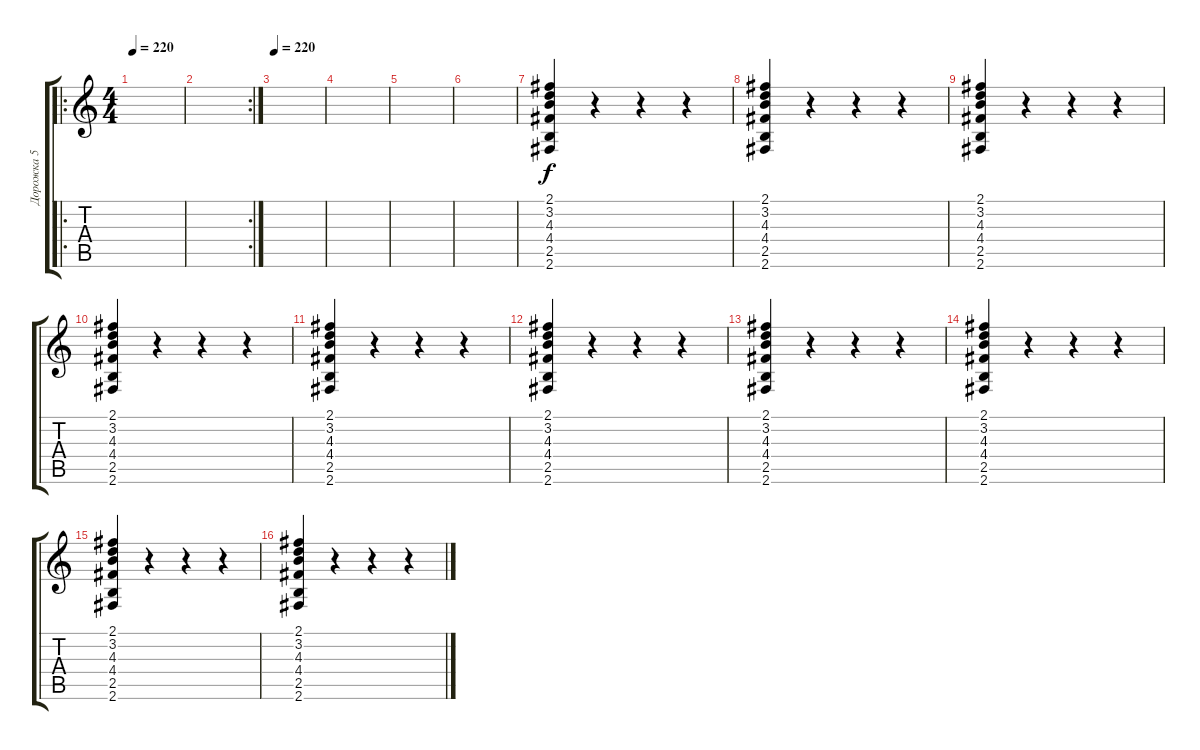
\track ("Дорожка 5" "Дорожка 5") {instrument overdrivenguitar}
\staff {score tabs}
\tuning (E4 B3 G3 D3 A2 E2) {hide}
\ro
\ts (4 4)
\tempo 220
\clef g2
\ks c
|
\rc 2
|
\tempo 220
|
|
|
|
(2.1 3.2 4.3 4.4 2.5 2.6).4 r.4 r.4 r.4 |
(2.1 3.2 4.3 4.4 2.5 2.6).4 r.4 r.4 r.4 |
(2.1 3.2 4.3 4.4 2.5 2.6).4 r.4 r.4 r.4 |
(2.1 3.2 4.3 4.4 2.5 2.6).4 r.4 r.4 r.4 |
(2.1 3.2 4.3 4.4 2.5 2.6).4 r.4 r.4 r.4 |
(2.1 3.2 4.3 4.4 2.5 2.6).4 r.4 r.4 r.4 |
(2.1 3.2 4.3 4.4 2.5 2.6).4 r.4 r.4 r.4 |
(2.1 3.2 4.3 4.4 2.5 2.6).4 r.4 r.4 r.4 |
(2.1 3.2 4.3 4.4 2.5 2.6).4 r.4 r.4 r.4 |
(2.1 3.2 4.3 4.4 2.5 2.6).4 r.4 r.4 r.4
